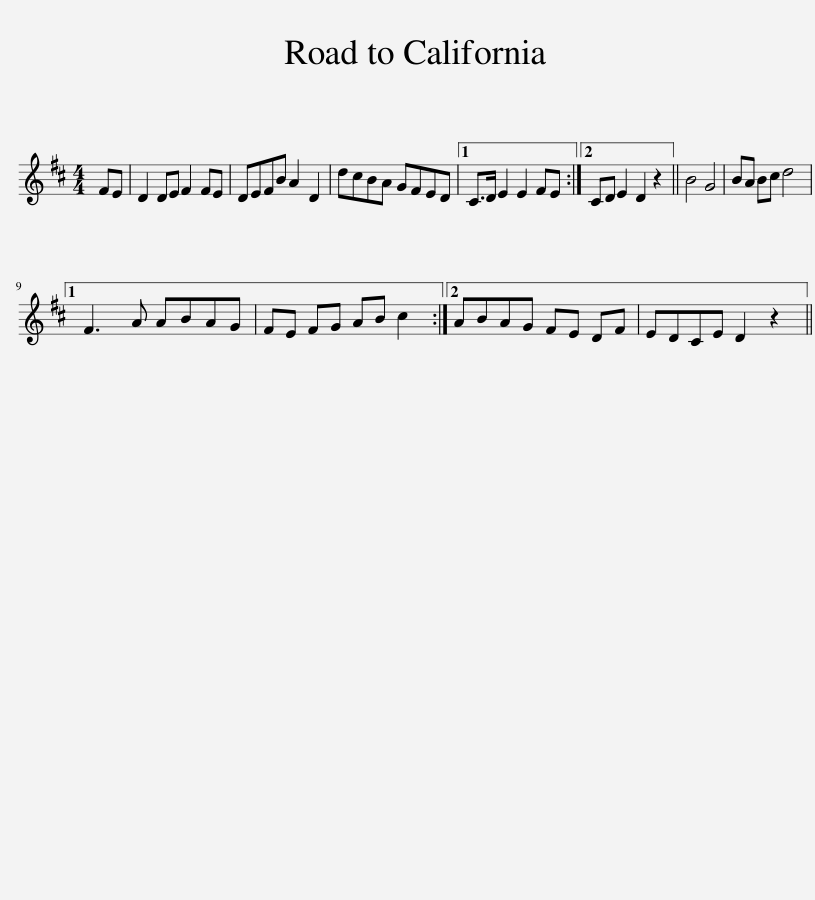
X:1
L:1/8
M:4/4
I:linebreak $
K:D
V:1 treble
V:1
 FE | D2 DE F2 FE | DEFB A2 D2 | dcBA GFED |1 C>D E2 E2 FE :|2 %5
 CD E2 D2 z2 || B4 G4 | BA Bc d4 |1$ F3 A ABAG | FE FG AB c2 :|2 %10
 ABAG FE DF | EDCE D2 z2 || %12
